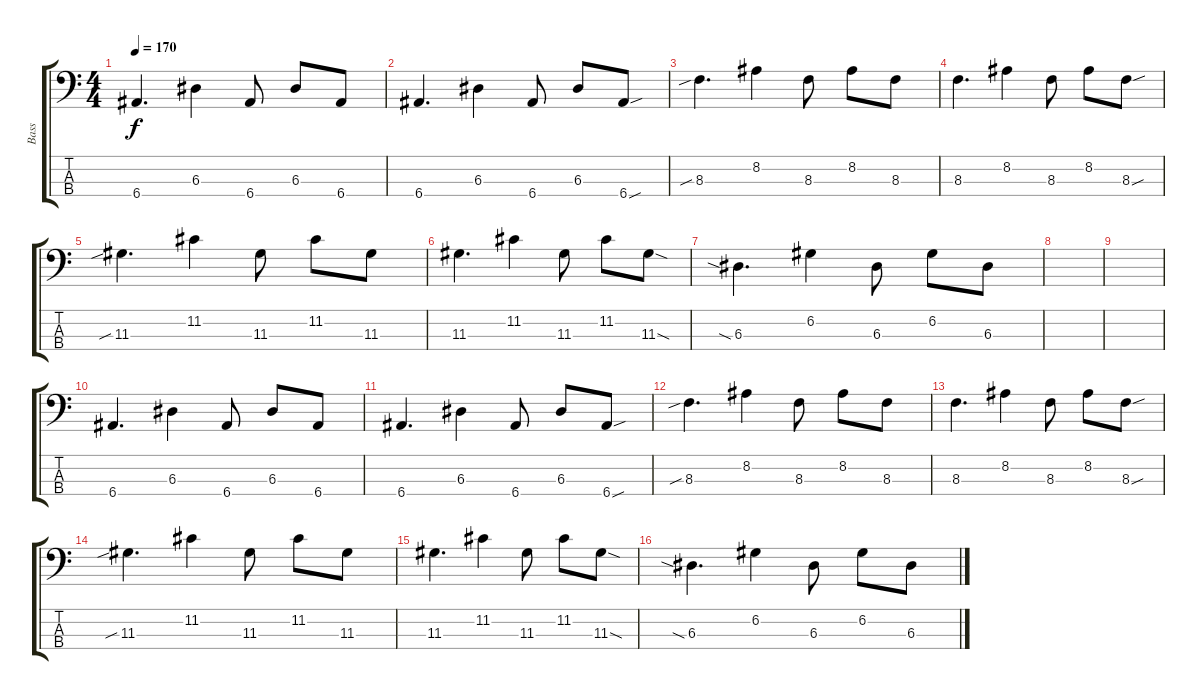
\track ("Bass" "Bass") {instrument electricbassfinger}
\staff {score tabs}
\tuning (G2 D2 A1 E1) {hide}
\ts (4 4)
\tempo 170
\clef f4
\ks c
6.4.4{d dy f} 6.3.4 6.4.8 6.3.8 6.4.8 |
6.4.4{d} 6.3.4 6.4.8 6.3.8 6.4{sou}.8 |
8.3{sib}.4{d} 8.2.4 8.3.8 8.2.8 8.3.8 |
8.3.4{d} 8.2.4 8.3.8 8.2.8 8.3{sou}.8 |
11.3{sib}.4{d} 11.2.4 11.3.8 11.2.8 11.3.8 |
11.3.4{d} 11.2.4 11.3.8 11.2.8 11.3{sod}.8 |
6.3{sia}.4{d} 6.2.4 6.3.8 6.2.8 6.3.8 |
|
|
6.4.4{d} 6.3.4 6.4.8 6.3.8 6.4.8 |
6.4.4{d} 6.3.4 6.4.8 6.3.8 6.4{sou}.8 |
8.3{sib}.4{d} 8.2.4 8.3.8 8.2.8 8.3.8 |
8.3.4{d} 8.2.4 8.3.8 8.2.8 8.3{sou}.8 |
11.3{sib}.4{d} 11.2.4 11.3.8 11.2.8 11.3.8 |
11.3.4{d} 11.2.4 11.3.8 11.2.8 11.3{sod}.8 |
6.3{sia}.4{d} 6.2.4 6.3.8 6.2.8 6.3.8
